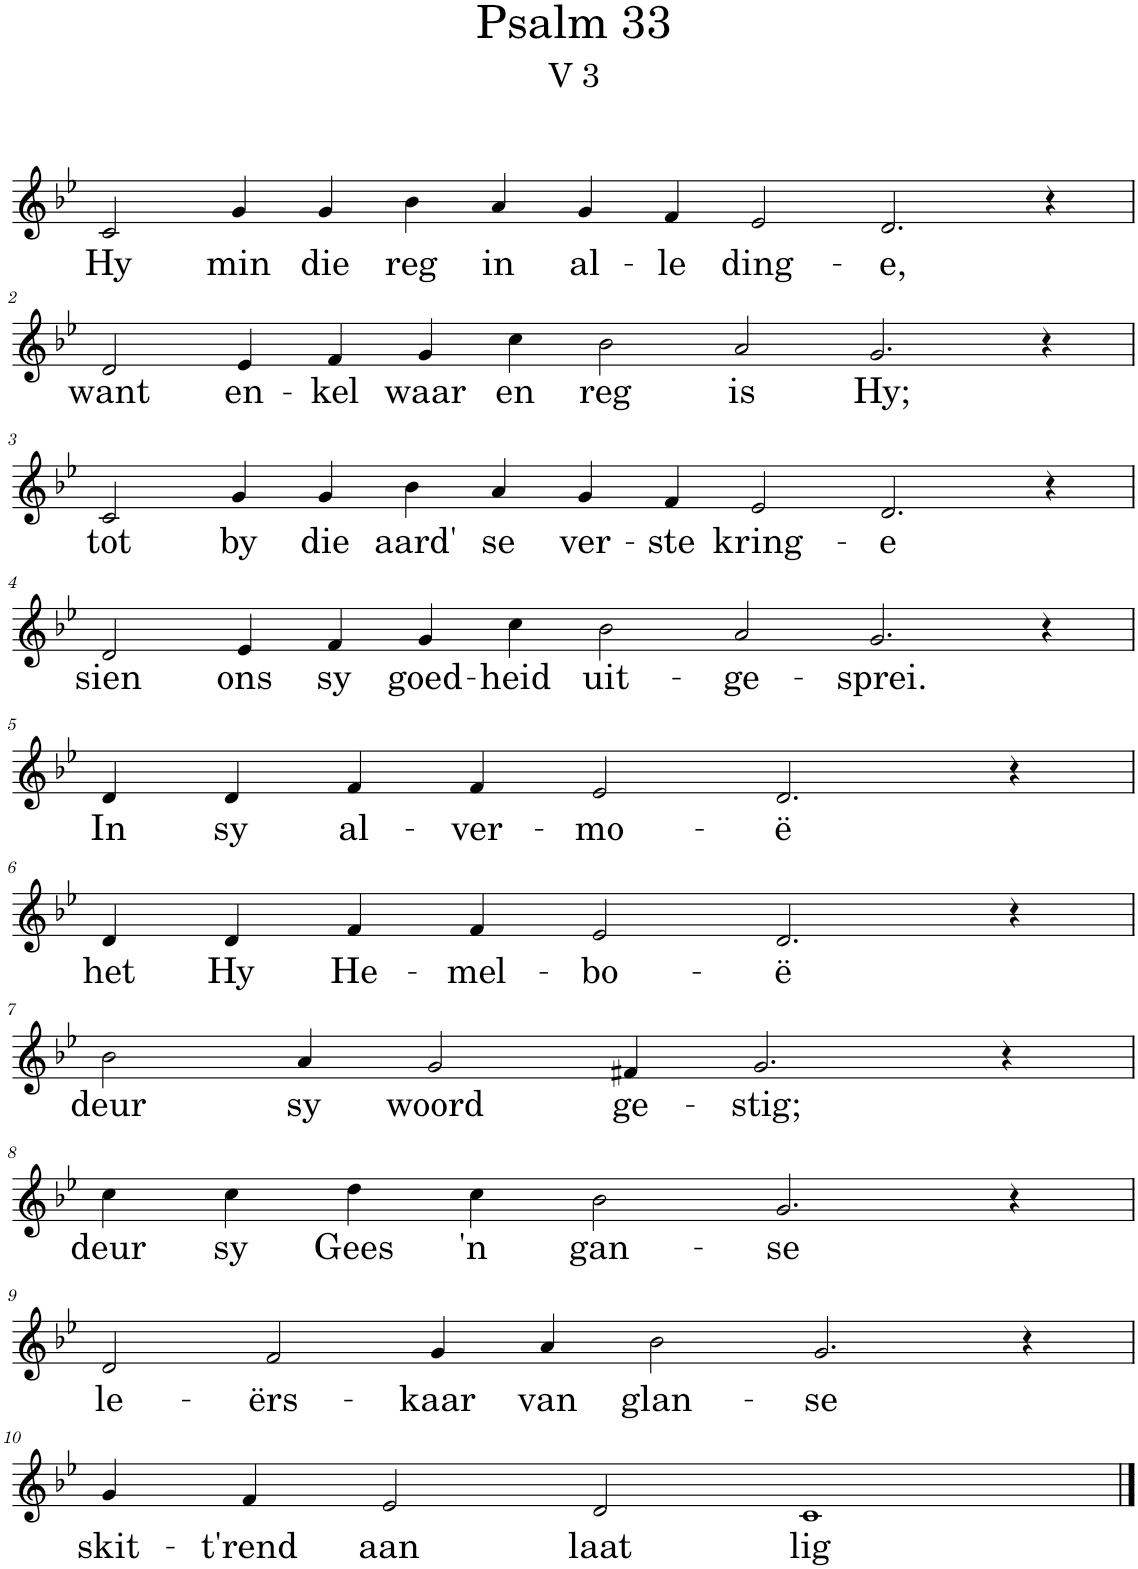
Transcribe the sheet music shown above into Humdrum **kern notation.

**kern	**text
*part1	*part1
*staff1	*staff1
*I"Pipe Organ	*
*I'Org.	*
*clefG2	*
*k[b-e-]	*
*M14/4	*
=1	=1
!	!LO:LY:b
2c/	Hy
!	!LO:LY:b
4g/	min
!	!LO:LY:b
4g/	die
!	!LO:LY:b
4b-\	reg
!	!LO:LY:b
4a/	in
!	!LO:LY:b
4g/	al-
!	!LO:LY:b
4f/	-le
!	!LO:LY:b
2e-/	ding-
!	!LO:LY:b
2.d/	-e,
4r	.
!!LO:LB:g=z
=2	=2
!	!LO:LY:b
2d/	want
!	!LO:LY:b
4e-/	en-
!	!LO:LY:b
4f/	-kel
!	!LO:LY:b
4g/	waar
!	!LO:LY:b
4cc\	en
!	!LO:LY:b
2b-\	reg
!	!LO:LY:b
2a/	is
!	!LO:LY:b
2.g/	Hy;
4r	.
!!LO:LB:g=z
=3	=3
!	!LO:LY:b
2c/	tot
!	!LO:LY:b
4g/	by
!	!LO:LY:b
4g/	die
!	!LO:LY:b
4b-\	aard'
!	!LO:LY:b
4a/	se
!	!LO:LY:b
4g/	ver-
!	!LO:LY:b
4f/	-ste
!	!LO:LY:b
2e-/	kring-
!	!LO:LY:b
2.d/	-e
4r	.
!!LO:LB:g=z
=4	=4
!	!LO:LY:b
2d/	sien
!	!LO:LY:b
4e-/	ons
!	!LO:LY:b
4f/	sy
!	!LO:LY:b
4g/	goed-
!	!LO:LY:b
4cc\	-heid
!	!LO:LY:b
2b-\	uit-
!	!LO:LY:b
2a/	-ge-
!	!LO:LY:b
2.g/	-sprei.
4r	.
!!LO:LB:g=z
=5	=5
*M10/4	*
!	!LO:LY:b
4d/	In
!	!LO:LY:b
4d/	sy
!	!LO:LY:b
4f/	al-
!	!LO:LY:b
4f/	-ver-
!	!LO:LY:b
2e-/	-mo-
!	!LO:LY:b
2.d/	-ë
4r	.
!!LO:LB:g=z
=6	=6
!	!LO:LY:b
4d/	het
!	!LO:LY:b
4d/	Hy
!	!LO:LY:b
4f/	He-
!	!LO:LY:b
4f/	-mel-
!	!LO:LY:b
2e-/	-bo-
!	!LO:LY:b
2.d/	-ë
4r	.
!!LO:LB:g=z
=7	=7
!	!LO:LY:b
2b-\	deur
!	!LO:LY:b
4a/	sy
!	!LO:LY:b
2g/	woord
!	!LO:LY:b
4f#X/	ge-
!	!LO:LY:b
2.g/	-stig;
4r	.
!!LO:LB:g=z
=8	=8
!	!LO:LY:b
4cc\	deur
!	!LO:LY:b
4cc\	sy
!	!LO:LY:b
4dd\	Gees
!	!LO:LY:b
4cc\	'n
!	!LO:LY:b
2b-\	gan-
!	!LO:LY:b
2.g/	-se
4r	.
!!LO:LB:g=z
=9	=9
*M12/4	*
!	!LO:LY:b
2d/	le-
!	!LO:LY:b
2f/	-ërs-
!	!LO:LY:b
4g/	-kaar
!	!LO:LY:b
4a/	van
!	!LO:LY:b
2b-\	glan-
!	!LO:LY:b
2.g/	-se
4r	.
!!LO:LB:g=z
=10	=10
*M10/4	*
!	!LO:LY:b
4g/	skit-
!	!LO:LY:b
4f/	-t'rend
!	!LO:LY:b
2e-/	aan
!	!LO:LY:b
2d/	laat
!	!LO:LY:b
1c	lig
==	==
*-	*-
